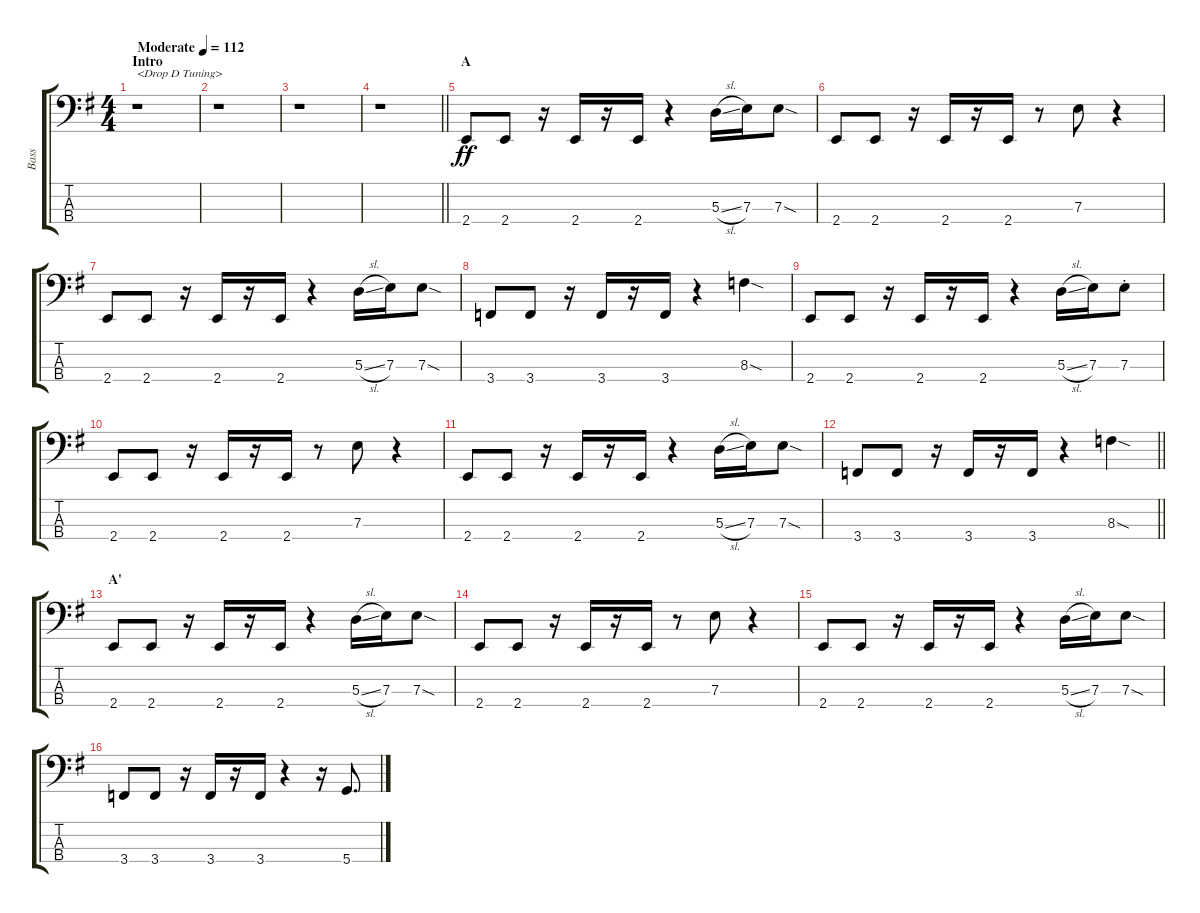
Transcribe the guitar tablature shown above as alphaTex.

\track ("Bass" "Bass") {instrument electricbasspick}
\staff {score tabs}
\tuning (G2 D2 A1 D1) {hide}
\ts (4 4)
\section ("" "Intro")
\tempo (112 "Moderate")
\clef f4
\ks g
r.1{txt "<Drop D Tuning>" dy ff instrument electricbasspick} |
r.1 |
r.1 |
\barLineRight lightlight
r.1 |
\section ("" "A")
2.4.8 2.4.8 r.16 2.4.16 r.16 2.4.16 r.4 5.3{sl}.16 7.3.16 7.3{sod}.8 |
2.4.8 2.4.8 r.16 2.4.16 r.16 2.4.16 r.8 7.3.8 r.4 |
2.4.8 2.4.8 r.16 2.4.16 r.16 2.4.16 r.4 5.3{sl}.16 7.3.16 7.3{sod}.8 |
3.4.8 3.4.8 r.16 3.4.16 r.16 3.4.16 r.4 8.3{sod}.4 |
2.4.8 2.4.8 r.16 2.4.16 r.16 2.4.16 r.4 5.3{sl}.16 7.3.16 7.3{st}.8 |
2.4.8 2.4.8 r.16 2.4.16 r.16 2.4.16 r.8 7.3.8 r.4 |
2.4.8 2.4.8 r.16 2.4.16 r.16 2.4.16 r.4 5.3{sl}.16 7.3.16 7.3{sod}.8 |
\barLineRight lightlight
3.4.8 3.4.8 r.16 3.4.16 r.16 3.4.16 r.4 8.3{sod}.4 |
\section ("" "A'")
2.4.8 2.4.8 r.16 2.4.16 r.16 2.4.16 r.4 5.3{sl}.16 7.3.16 7.3{sod}.8 |
2.4.8 2.4.8 r.16 2.4.16 r.16 2.4.16 r.8 7.3.8 r.4 |
2.4.8 2.4.8 r.16 2.4.16 r.16 2.4.16 r.4 5.3{sl}.16 7.3.16 7.3{sod}.8 |
3.4.8 3.4.8 r.16 3.4.16 r.16 3.4.16 r.4 r.16 5.4.8{d}
